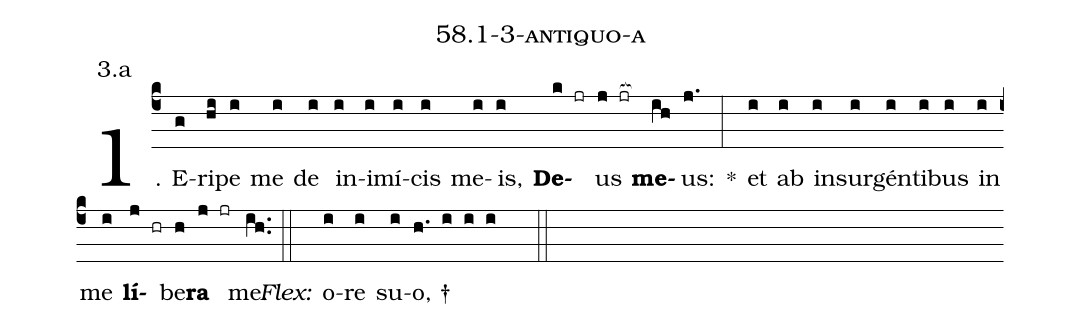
name: 58.1-3-antiquo-a;
annotation: 3.a;
%%
(c4)1. E(g)ri(hi)pe(i) me(i) de(i) in(i)i(i)mí(i)cis(i) me(i)is,(i) <b>De</b>(k jr)us(j jr[ocb:1{]) <b>me</b>(ih[ocb:0}])us:(j.) *(:) et(i) ab(i) in(i)sur(i)gén(i)ti(i)bus(i) in(i) me(i) <b>lí</b>(j hr)be(h)<b>ra</b>(j jr) me.(ih..) (::)
<i>Flex:</i>()  o(i)re(i) su(i)o, †(h. i i i  ::)
